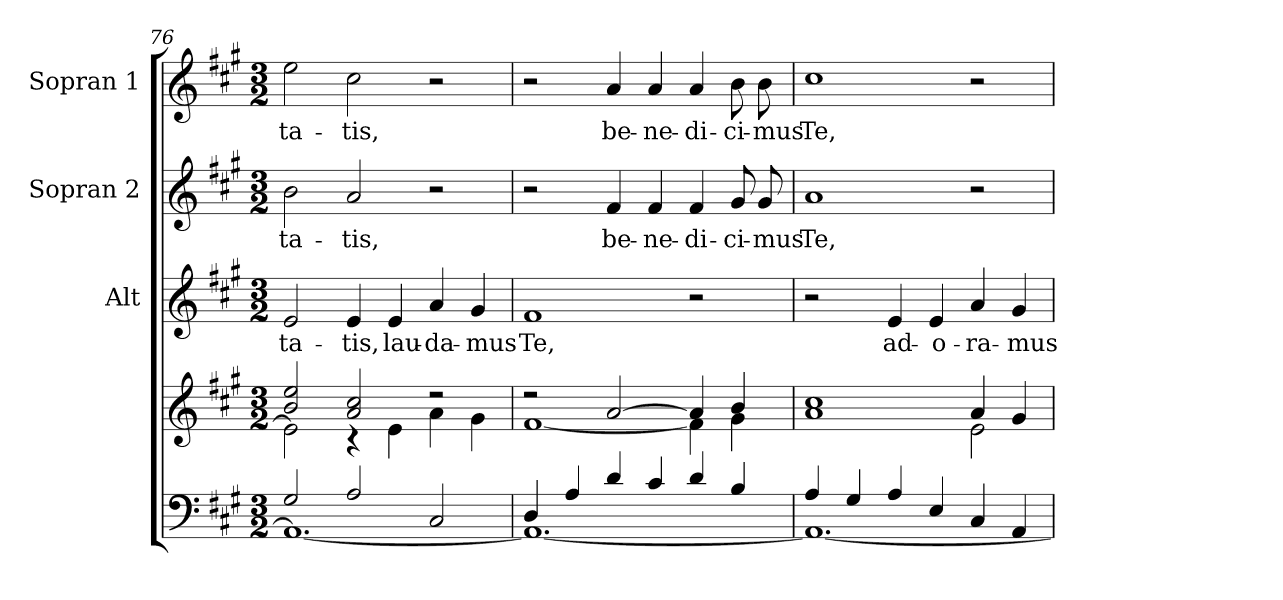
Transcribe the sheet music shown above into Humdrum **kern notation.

**kern	**kern	**kern	**text	**kern	**text	**kern	**text
*part4	*part4	*part3	*part3	*part2	*part2	*part1	*part1
*staff5	*staff4	*staff3	*staff3	*staff2	*staff2	*staff1	*staff1
*	*	*I"Alt	*	*I"Sopran 2	*	*I"Sopran 1	*
*	*	*I'A.	*	*I'S. 2	*	*I'S. 1	*
*clefF4	*clefG2	*clefG2	*	*clefG2	*	*clefG2	*
*k[f#c#g#]	*k[f#c#g#]	*k[f#c#g#]	*	*k[f#c#g#]	*	*k[f#c#g#]	*
*A:	*A:	*A:	*	*A:	*	*A:	*
*M3/2	*M3/2	*M3/2	*	*M3/2	*	*M3/2	*
=76	=76	=76	=76	=76	=76	=76	=76
*^	*^	*	*	*	*	*	*
!	!	!	!	!	!LO:LY:b	!	!LO:LY:b	!	!LO:LY:b
2G#/	1.AA_	2b/ 2ee/	2e\]	2e/	-ta-	2b\	-ta-	2ee\	-ta-
!	!	!	!	!	!LO:LY:b	!	!LO:LY:b	!	!LO:LY:b
2A/	.	2a/ 2cc#/	4rc	4e/	-tis,	2a/	-tis,	2cc#\	-tis,
!	!	!	!	!	!LO:LY:b	!	!	!	!
.	.	.	4e\	4e/	lau-	.	.	.	.
!	!	!	!	!	!LO:LY:b	!	!	!	!
2C#/	.	2rdd	4a\	4a/	-da-	2r	.	2r	.
!	!	!	!	!	!LO:LY:b	!	!	!	!
.	.	.	4g#\	4g#/	-mus	.	.	.	.
=77	=77	=77	=77	=77	=77	=77	=77	=77	=77
!	!	!	!	!	!LO:LY:b	!	!	!	!
4D/	1.AA_	2rdd	[<1f#	1f#	Te,	2r	.	2r	.
4A/	.	.	.	.	.	.	.	.	.
!	!	!	!	!	!	!	!LO:LY:b	!	!LO:LY:b
4d/	.	[>2a/	.	.	.	4f#/	be-	4a/	be-
!	!	!	!	!	!	!	!LO:LY:b	!	!LO:LY:b
4c#/	.	.	.	.	.	4f#/	-ne-	4a/	-ne-
!	!	!	!	!	!	!	!LO:LY:b	!	!LO:LY:b
4d/	.	4a/]	4f#\]	2r	.	4f#/	-di-	4a/	-di-
!	!	!	!	!	!	!	!LO:LY:b	!	!LO:LY:b
4B/	.	4b/	4g#\	.	.	8g#/	-ci-	8b\	-ci-
!	!	!	!	!	!	!	!LO:LY:b	!	!LO:LY:b
.	.	.	.	.	.	8g#/	-mus	8b\	-mus
!!LO:PB:g=z
=78	=78	=78	=78	=78	=78	=78	=78	=78	=78
!	!	!	!	!	!	!	!LO:LY:b	!	!LO:LY:b
4A/	1.AA_	1cc#	1a	2r	.	1a	Te,	1cc#	Te,
4G#/	.	.	.	.	.	.	.	.	.
!	!	!	!	!	!LO:LY:b	!	!	!	!
4A/	.	.	.	4e/	ad-	.	.	.	.
!	!	!	!	!	!LO:LY:b	!	!	!	!
4E/	.	.	.	4e/	-o-	.	.	.	.
!	!	!	!	!	!LO:LY:b	!	!	!	!
4C#/	.	4a/	2e\	4a/	-ra-	2r	.	2r	.
!	!	!	!	!	!LO:LY:b	!	!	!	!
4AA/	.	4g#/	.	4g#/	-mus	.	.	.	.
*v	*v	*	*	*	*	*	*	*	*
*	*v	*v	*	*	*	*	*	*
=	=	=	=	=	=	=	=
*-	*-	*-	*-	*-	*-	*-	*-
